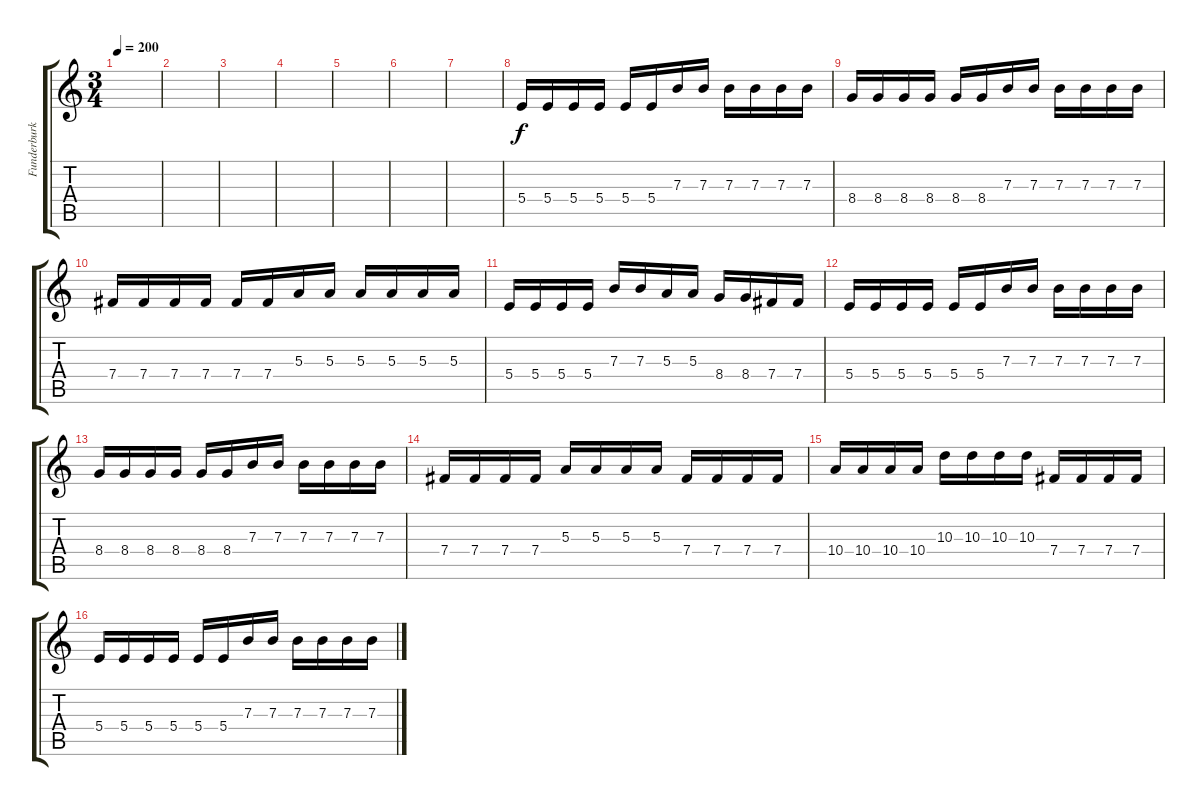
\track ("Funderburk Lead" "Funderburk") {instrument overdrivenguitar}
\staff {score tabs}
\tuning (Db4 Ab3 E3 B2 Gb2 B1) {hide}
\ts (3 4)
\tempo 200
\clef g2
\ks c
|
|
|
|
|
|
|
5.4.16 5.4.16 5.4.16 5.4.16 5.4.16 5.4.16 7.3.16 7.3.16 7.3.16 7.3.16 7.3.16 7.3.16 |
8.4.16 8.4.16 8.4.16 8.4.16 8.4.16 8.4.16 7.3.16 7.3.16 7.3.16 7.3.16 7.3.16 7.3.16 |
7.4.16 7.4.16 7.4.16 7.4.16 7.4.16 7.4.16 5.3.16 5.3.16 5.3.16 5.3.16 5.3.16 5.3.16 |
5.4.16 5.4.16 5.4.16 5.4.16 7.3.16 7.3.16 5.3.16 5.3.16 8.4.16 8.4.16 7.4.16 7.4.16 |
5.4.16 5.4.16 5.4.16 5.4.16 5.4.16 5.4.16 7.3.16 7.3.16 7.3.16 7.3.16 7.3.16 7.3.16 |
8.4.16 8.4.16 8.4.16 8.4.16 8.4.16 8.4.16 7.3.16 7.3.16 7.3.16 7.3.16 7.3.16 7.3.16 |
7.4.16 7.4.16 7.4.16 7.4.16 5.3.16 5.3.16 5.3.16 5.3.16 7.4.16 7.4.16 7.4.16 7.4.16 |
10.4.16 10.4.16 10.4.16 10.4.16 10.3.16 10.3.16 10.3.16 10.3.16 7.4.16 7.4.16 7.4.16 7.4.16 |
5.4.16 5.4.16 5.4.16 5.4.16 5.4.16 5.4.16 7.3.16 7.3.16 7.3.16 7.3.16 7.3.16 7.3.16
